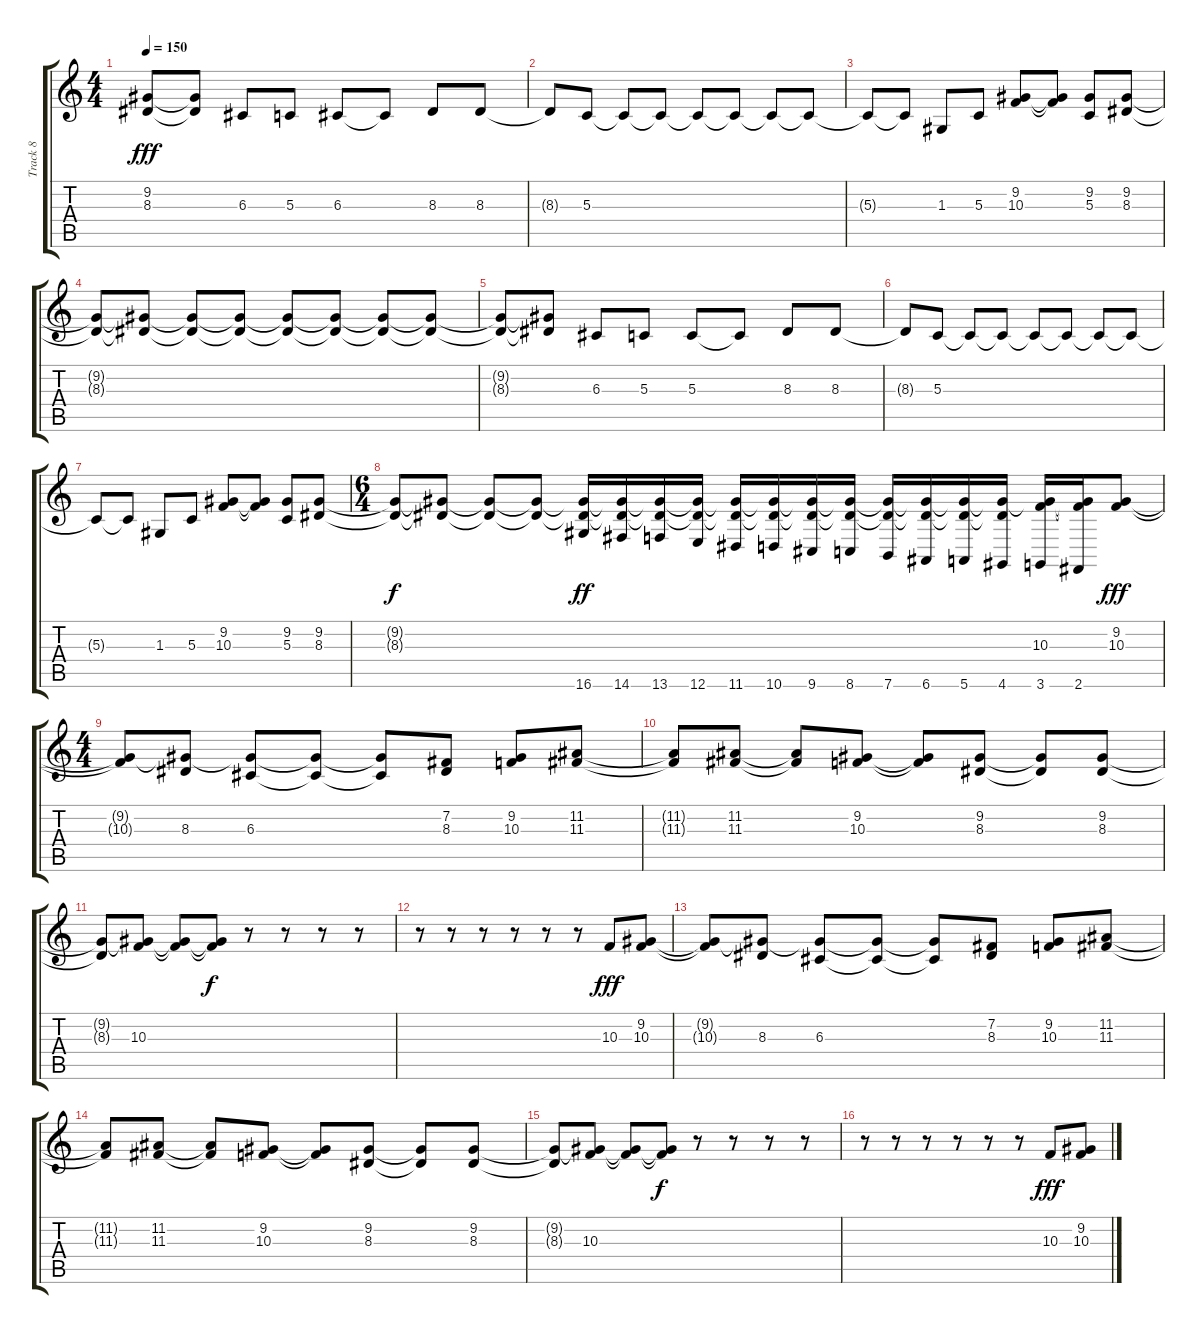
\track ("Track 8" "Track 8") {instrument lead2sawtooth}
\staff {score tabs}
\tuning (E4 B3 G3 D3 A2 E2) {hide}
\ts (4 4)
\tempo 150
\clef g2
\ks c
(9.2{t} 8.3{t}).8{dy fff} (9.2{t} 8.3{t}).8 6.3.8 5.3.8 6.3.8 6.3{t}.8 8.3.8 8.3.8 |
8.3{t}.8 5.3.8 5.3{t}.8 5.3{t}.8 5.3{t}.8 5.3{t}.8 5.3{t}.8 5.3{t}.8 |
5.3{t}.8 5.3{t}.8 1.3.8 5.3.8 (9.2 10.3).8 (9.2{t} 10.3{t}).8 (9.2 5.3).8 (9.2 8.3).8 |
(9.2{t} 8.3{t}).8 (9.2{t} 8.3{t}).8 (9.2{t} 8.3{t}).8 (9.2{t} 8.3{t}).8 (9.2{t} 8.3{t}).8 (9.2{t} 8.3{t}).8 (9.2{t} 8.3{t}).8 (9.2{t} 8.3{t}).8 |
(9.2{t} 8.3{t}).8 (9.2{t} 8.3{t}).8 6.3.8 5.3.8 5.3.8 5.3{t}.8 8.3.8 8.3.8 |
8.3{t}.8 5.3.8 5.3{t}.8 5.3{t}.8 5.3{t}.8 5.3{t}.8 5.3{t}.8 5.3{t}.8 |
5.3{t}.8 5.3{t}.8 1.3.8 5.3.8 (9.2 10.3).8 (9.2{t} 10.3{t}).8 (9.2 5.3).8 (9.2 8.3).8 |
\ts (6 4)
(9.2{t} 8.3{t}).8{dy f} (9.2{t} 8.3{t}).8 (9.2{t} 8.3{t}).8 (9.2{t} 8.3{t}).8 (9.2{t} 8.3{t} 16.6).16{dy ff} (9.2{t} 8.3{t} 14.6).16 (9.2{t} 8.3{t} 13.6).16 (9.2{t} 8.3{t} 12.6).16 (9.2{t} 8.3{t} 11.6).16 (9.2{t} 8.3{t} 10.6).16 (9.2{t} 8.3{t} 9.6).16 (9.2{t} 8.3{t} 8.6).16 (9.2{t} 8.3{t} 7.6).16 (9.2{t} 8.3{t} 6.6).16 (9.2{t} 8.3{t} 5.6).16 (9.2{t} 8.3{t} 4.6).16 (9.2{t} 10.3 3.6).16 (9.2{t} 10.3{t} 2.6).16 (9.2 10.3).8{dy fff} |
\ts (4 4)
(9.2{t} 10.3{t}).8 (9.2{t} 8.3).8 (9.2{t} 6.3).8 (9.2{t} 6.3{t}).8 (9.2{t} 6.3{t}).8 (7.2 8.3).8 (9.2 10.3).8 (11.2 11.3).8 |
(11.2{t} 11.3{t}).8 (11.2 11.3).8 (11.2{t} 11.3{t}).8 (9.2 10.3).8 (9.2{t} 10.3{t}).8 (9.2 8.3).8 (9.2{t} 8.3{t}).8 (9.2 8.3).8 |
(9.2{t} 8.3{t}).8 (9.2{t} 10.3).8 (9.2{t} 10.3{t}).8 (9.2{t} 10.3{t}).8{dy f} r.8 r.8 r.8 r.8 |
r.8 r.8 r.8 r.8 r.8 r.8 10.3.8{dy fff} (9.2 10.3).8 |
(9.2{t} 10.3{t}).8 (9.2{t} 8.3).8 (9.2{t} 6.3).8 (9.2{t} 6.3{t}).8 (9.2{t} 6.3{t}).8 (7.2 8.3).8 (9.2 10.3).8 (11.2 11.3).8 |
(11.2{t} 11.3{t}).8 (11.2 11.3).8 (11.2{t} 11.3{t}).8 (9.2 10.3).8 (9.2{t} 10.3{t}).8 (9.2 8.3).8 (9.2{t} 8.3{t}).8 (9.2 8.3).8 |
(9.2{t} 8.3{t}).8 (9.2{t} 10.3).8 (9.2{t} 10.3{t}).8 (9.2{t} 10.3{t}).8{dy f} r.8 r.8 r.8 r.8 |
r.8 r.8 r.8 r.8 r.8 r.8 10.3.8{dy fff} (9.2 10.3).8
